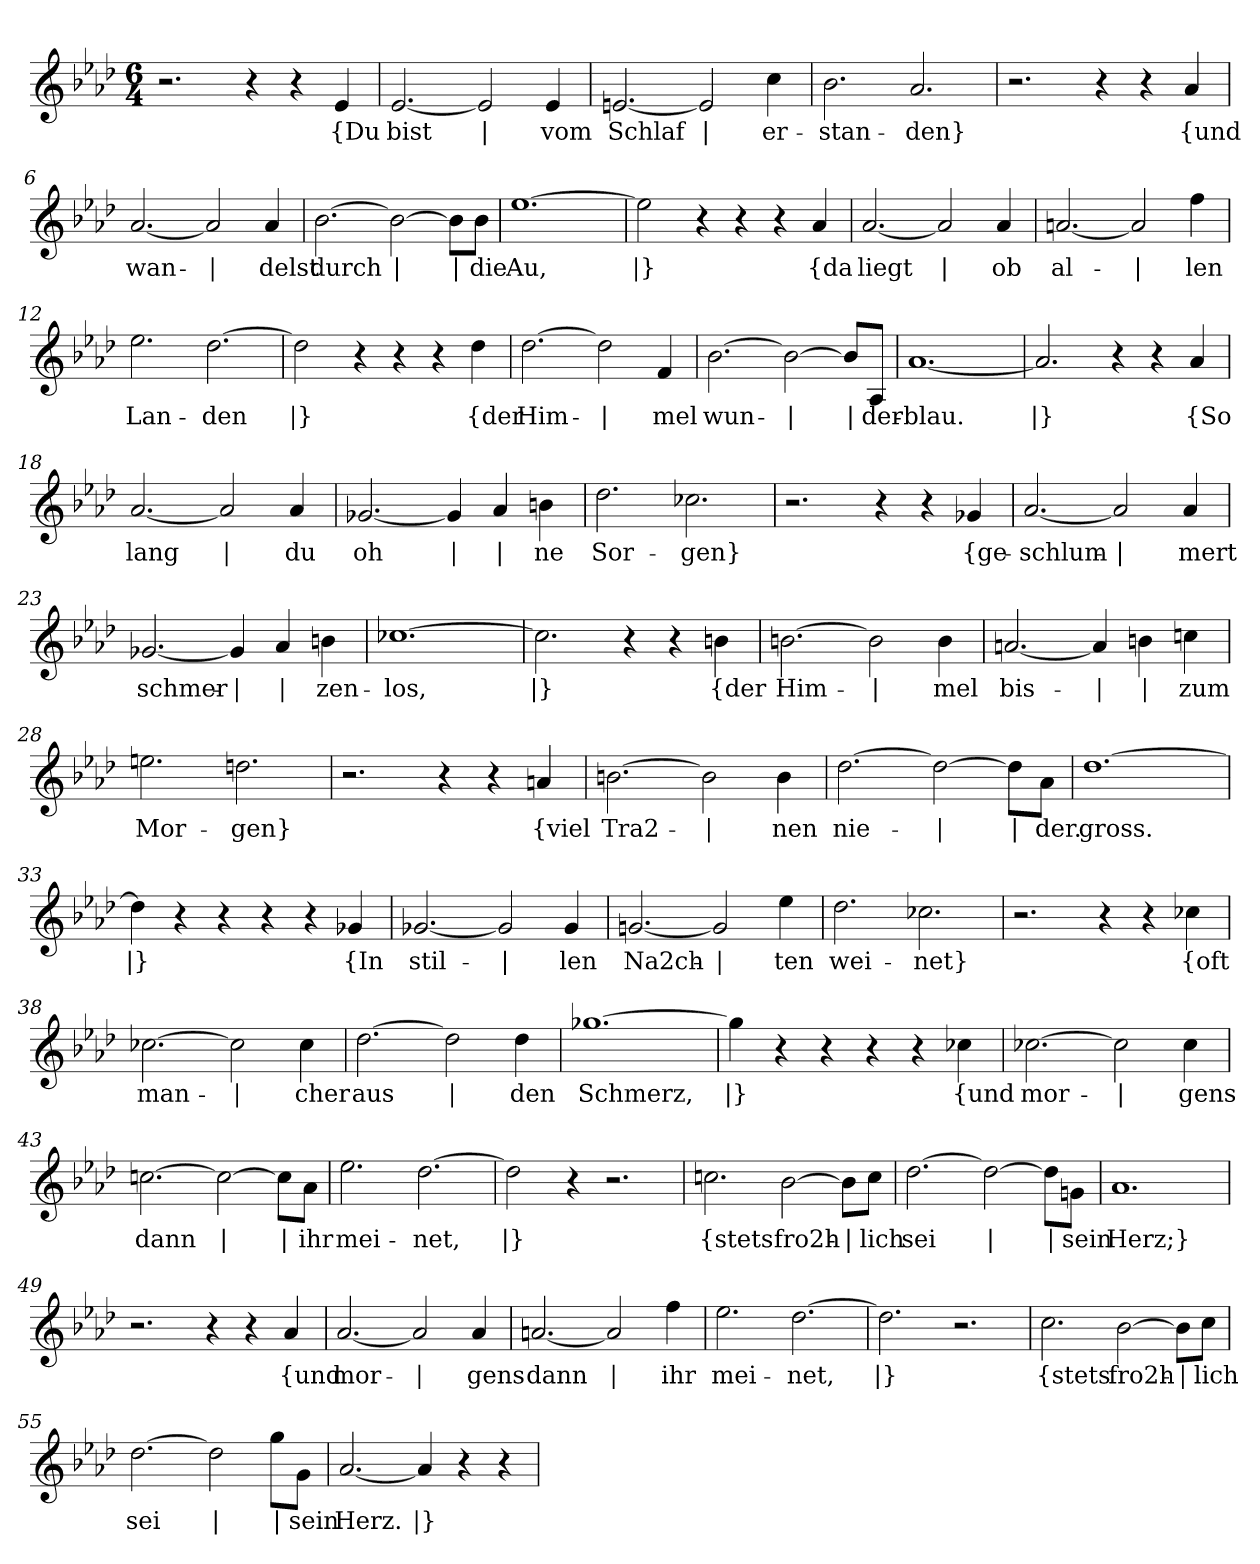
**kern	**text
*part1	*part1
*staff1	*staff1
*clefG2	*
*k[b-e-a-d-]	*
*M6/4	*
=1	=1
2.r	.
4r	.
4r	.
!	!LO:LY:b
4e-/	{Du
=2	=2
!	!LO:LY:b
[2.e-/	bist
!	!LO:LY:b
2e-/]	|
!	!LO:LY:b
4e-/	vom
=3	=3
!	!LO:LY:b
[2.en/	Schlaf
!	!LO:LY:b
2e/]	|
!	!LO:LY:b
4cc\	er-
=4	=4
!	!LO:LY:b
2.b-\	-stan-
!	!LO:LY:b
2.a-/	-den}
=5	=5
2.r	.
4r	.
4r	.
!	!LO:LY:b
4a-/	{und
=6	=6
!	!LO:LY:b
[2.a-/	wan-
!	!LO:LY:b
2a-/]	|
!	!LO:LY:b
4a-/	-delst
=7	=7
!	!LO:LY:b
[2.b-\	durch
!	!LO:LY:b
2b-\_	|
!	!LO:LY:b
8b-\L]	|
!	!LO:LY:b
8b-\J	die
!!LO:LB:g=z
=8	=8
!	!LO:LY:b
[1.ee-	Au,
=9	=9
!	!LO:LY:b
2ee-\]	|}
4r	.
4r	.
4r	.
!	!LO:LY:b
4a-/	{da
=10	=10
!	!LO:LY:b
[2.a-/	liegt
!	!LO:LY:b
2a-/]	|
!	!LO:LY:b
4a-/	ob
=11	=11
!	!LO:LY:b
[2.an/	al-
!	!LO:LY:b
2a/]	|
!	!LO:LY:b
4ff\	-len
=12	=12
!	!LO:LY:b
2.ee-\	Lan-
!	!LO:LY:b
[2.dd-\	-den
=13	=13
!	!LO:LY:b
2dd-\]	|}
4r	.
4r	.
4r	.
!	!LO:LY:b
4dd-\	{der
=14	=14
!	!LO:LY:b
[2.dd-\	Him-
!	!LO:LY:b
2dd-\]	|
!	!LO:LY:b
4f/	-mel
=15	=15
!	!LO:LY:b
[2.b-\	wun-
!	!LO:LY:b
2b-\_	|
!	!LO:LY:b
8b-/L]	|
!	!LO:LY:b
8A-/J	-der-
!!LO:LB:g=z
=16	=16
!	!LO:LY:b
[1.a-	blau.
=17	=17
!	!LO:LY:b
2.a-/]	|}
4r	.
4r	.
!	!LO:LY:b
4a-/	{So
=18	=18
!	!LO:LY:b
[2.a-/	lang
!	!LO:LY:b
2a-/]	|
!	!LO:LY:b
4a-/	du
=19	=19
!	!LO:LY:b
[2.g-X/	oh
!	!LO:LY:b
4g-/]	|
!	!LO:LY:b
4a-/	|
!	!LO:LY:b
4bn\	-ne
=20	=20
!	!LO:LY:b
2.dd-\	Sor-
!	!LO:LY:b
2.cc-X\	-gen}
=21	=21
2.r	.
4r	.
4r	.
!	!LO:LY:b
4g-X/	{ge-
=22	=22
!	!LO:LY:b
[2.a-/	-schlum-
!	!LO:LY:b
2a-/]	|
!	!LO:LY:b
4a-/	-mert
!!LO:LB:g=z
=23	=23
!	!LO:LY:b
[2.g-X/	schmer-
!	!LO:LY:b
4g-/]	|
!	!LO:LY:b
4a-/	|
!	!LO:LY:b
4bn\	-zen-
=24	=24
!	!LO:LY:b
[1.cc-X	-los,
=25	=25
!	!LO:LY:b
2.cc-\]	|}
4r	.
4r	.
!	!LO:LY:b
4bn\	{der
=26	=26
!	!LO:LY:b
[2.bn\	Him-
!	!LO:LY:b
2b\]	|
!	!LO:LY:b
4b\	-mel
=27	=27
!	!LO:LY:b
[2.an/	bis-
!	!LO:LY:b
4a/]	|
!	!LO:LY:b
4bn\	|
!	!LO:LY:b
4ccn\	zum
=28	=28
!	!LO:LY:b
2.een\	Mor-
!	!LO:LY:b
2.ddn\	-gen}
=29	=29
2.r	.
4r	.
4r	.
!	!LO:LY:b
4an/	{viel
!!LO:LB:g=z
=30	=30
!	!LO:LY:b
[2.bn\	Tra2-
!	!LO:LY:b
2b\]	|
!	!LO:LY:b
4b\	-nen
=31	=31
!	!LO:LY:b
[2.dd-\	nie-
!	!LO:LY:b
2dd-\_	|
!	!LO:LY:b
8dd-\L]	|
!	!LO:LY:b
8a-\J	-der.
=32	=32
!	!LO:LY:b
[1.dd-	-gross.
=33	=33
!	!LO:LY:b
4dd-\]	|}
4r	.
4r	.
4r	.
4r	.
!	!LO:LY:b
4g-X/	{In
=34	=34
!	!LO:LY:b
[2.g-X/	stil-
!	!LO:LY:b
2g-/]	|
!	!LO:LY:b
4g-/	-len
=35	=35
!	!LO:LY:b
[2.gn/	Na2ch-
!	!LO:LY:b
2gn/]	|
!	!LO:LY:b
4ee-\	-ten
=36	=36
!	!LO:LY:b
2.dd-\	wei-
!	!LO:LY:b
2.cc-X\	-net}
!!LO:LB:g=z
=37	=37
2.r	.
4r	.
4r	.
!	!LO:LY:b
4cc-X\	{oft
=38	=38
!	!LO:LY:b
[2.cc-X\	man-
!	!LO:LY:b
2cc-\]	|
!	!LO:LY:b
4cc-\	-cher
=39	=39
!	!LO:LY:b
[2.dd-\	aus
!	!LO:LY:b
2dd-\]	|
!	!LO:LY:b
4dd-\	den
=40	=40
!	!LO:LY:b
[1.gg-X	Schmerz,
=41	=41
!	!LO:LY:b
4gg-\]	|}
4r	.
4r	.
4r	.
4r	.
!	!LO:LY:b
4cc-X\	{und
=42	=42
!	!LO:LY:b
[2.cc-X\	mor-
!	!LO:LY:b
2cc-\]	|
!	!LO:LY:b
4cc-\	-gens
=43	=43
!	!LO:LY:b
[2.ccn\	dann
!	!LO:LY:b
2ccn\_	|
!	!LO:LY:b
8ccn\L]	|
!	!LO:LY:b
8a-\J	ihr
!!LO:LB:g=z
=44	=44
!	!LO:LY:b
2.ee-\	mei-
!	!LO:LY:b
[2.dd-\	-net,
=45	=45
!	!LO:LY:b
2dd-\]	|}
4r	.
2.r	.
=46	=46
!	!LO:LY:b
2.ccn\	{stets
!	!LO:LY:b
[2b-\	fro2h-
!	!LO:LY:b
8b-\L]	|
!	!LO:LY:b
8cc\J	-lich
=47	=47
!	!LO:LY:b
[2.dd-\	sei
!	!LO:LY:b
2dd-\_	|
!	!LO:LY:b
8dd-\L]	|
!	!LO:LY:b
8gn\J	sein
=48	=48
!	!LO:LY:b
1.a-	Herz;}
=49	=49
2.r	.
4r	.
4r	.
!	!LO:LY:b
4a-/	{und
=50	=50
!	!LO:LY:b
[2.a-/	mor-
!	!LO:LY:b
2a-/]	|
!	!LO:LY:b
4a-/	-gens
!!LO:LB:g=z
=51	=51
!	!LO:LY:b
[2.an/	dann
!	!LO:LY:b
2a/]	|
!	!LO:LY:b
4ff\	ihr
=52	=52
!	!LO:LY:b
2.ee-\	mei-
!	!LO:LY:b
[2.dd-\	-net,
=53	=53
!	!LO:LY:b
2.dd-\]	|}
2.r	.
=54	=54
!	!LO:LY:b
2.cc\	{stets
!	!LO:LY:b
[2b-\	fro2h-
!	!LO:LY:b
8b-\L]	|
!	!LO:LY:b
8cc\J	-lich
=55	=55
!	!LO:LY:b
[2.dd-\	sei
!	!LO:LY:b
2dd-\]	|
!	!LO:LY:b
8gg\L	|
!	!LO:LY:b
8g\J	sein
=56	=56
!	!LO:LY:b
[2.a-/	Herz.
!	!LO:LY:b
4a-/]	|}
4r	.
4r	.
=	=
*-	*-
